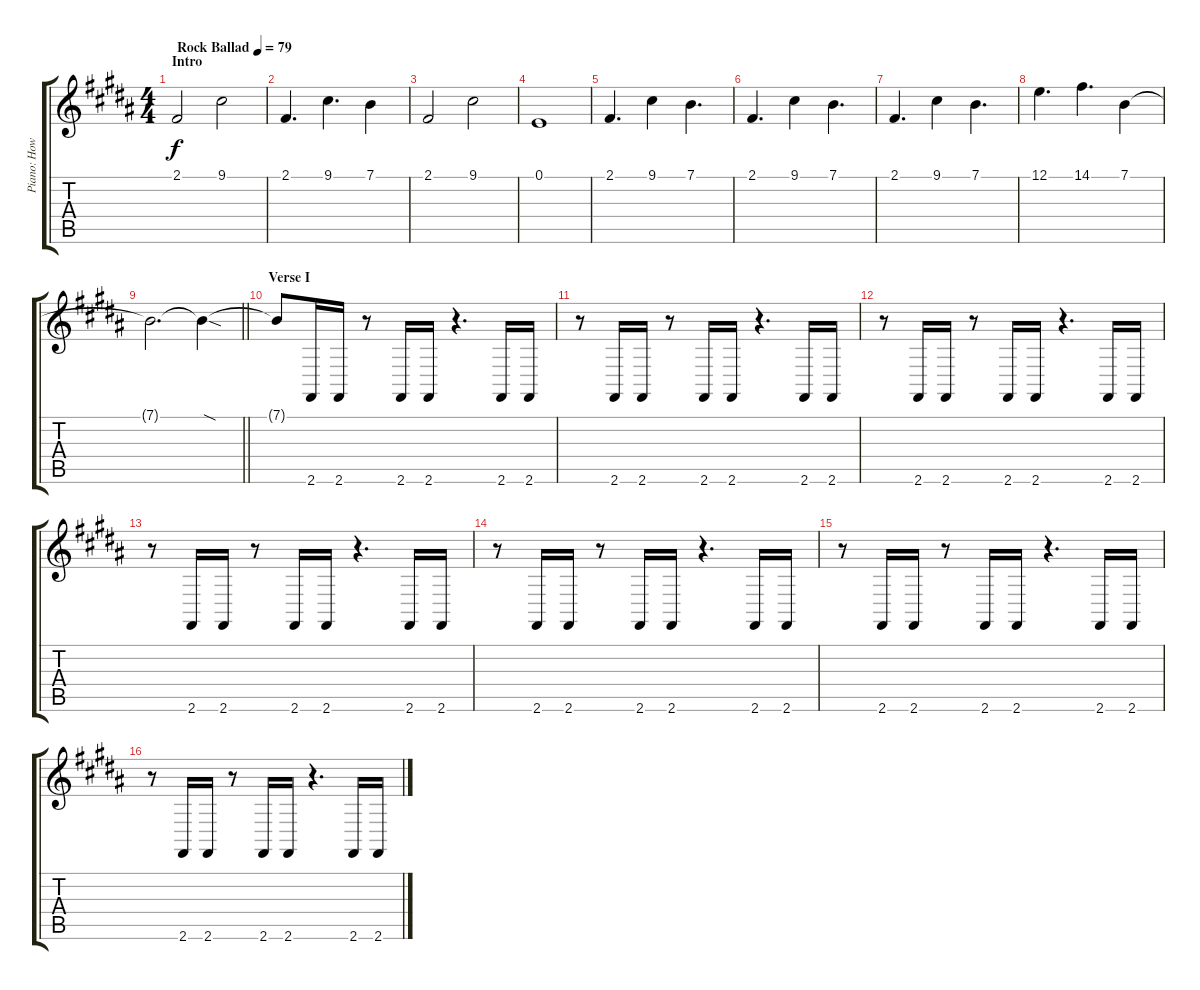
\track ("Piano: Howard" "Piano: How") {instrument tremolostrings}
\staff {score tabs}
\tuning (E4 B3 G3 D3 A2 E2) {hide}
\ts (4 4)
\section ("" "Intro")
\tempo (79 "Rock Ballad")
\clef g2
\ks b
2.1.2{dy f instrument tremolostrings} 9.1.2 |
2.1.4{d} 9.1.4{d} 7.1.4 |
2.1.2 9.1.2 |
0.1.1 |
2.1.4{d} 9.1.4 7.1.4{d} |
2.1.4{d} 9.1.4 7.1.4{d} |
2.1.4{d} 9.1.4 7.1.4{d} |
12.1.4{d} 14.1.4{d} 7.1.4{volume 0} |
\barLineRight lightlight
7.1{t}.2{d} 7.1{sod t}.4 |
\section ("" "Verse I")
7.1{t}.8 2.6.16{volume 12} 2.6.16 r.8 2.6.16 2.6.16 r.4{d} 2.6.16 2.6.16 |
r.8 2.6.16 2.6.16 r.8 2.6.16 2.6.16 r.4{d} 2.6.16 2.6.16 |
r.8 2.6.16 2.6.16 r.8 2.6.16 2.6.16 r.4{d} 2.6.16 2.6.16 |
r.8 2.6.16 2.6.16 r.8 2.6.16 2.6.16 r.4{d} 2.6.16 2.6.16 |
r.8 2.6.16 2.6.16 r.8 2.6.16 2.6.16 r.4{d} 2.6.16 2.6.16 |
r.8 2.6.16 2.6.16 r.8 2.6.16 2.6.16 r.4{d} 2.6.16 2.6.16 |
r.8 2.6.16 2.6.16 r.8 2.6.16 2.6.16 r.4{d} 2.6.16 2.6.16
